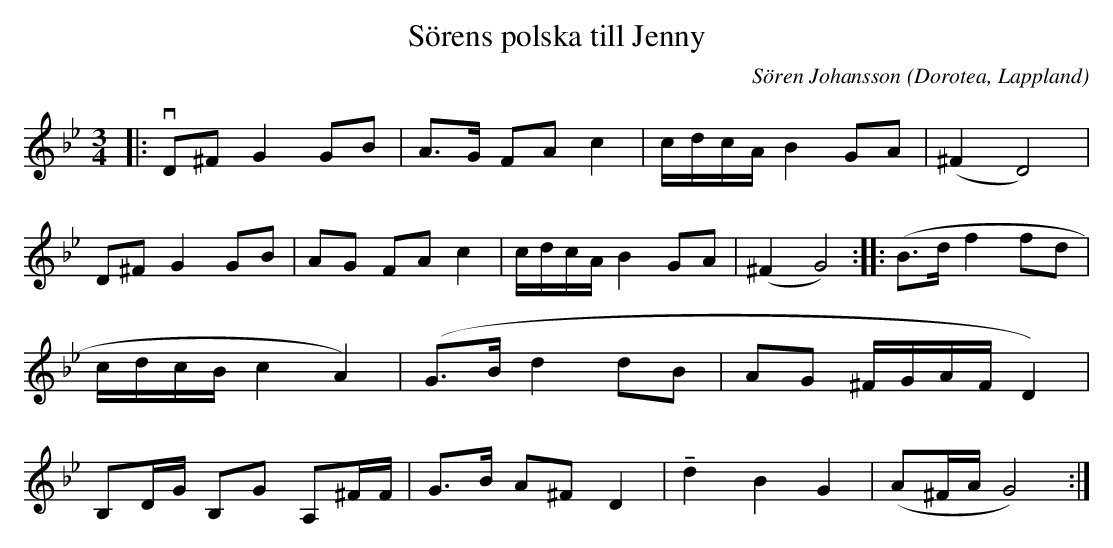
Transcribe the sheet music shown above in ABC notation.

X:1
T:Sörens polska till Jenny
C:Sören Johansson
O:Dorotea, Lappland
M:3/4
L:1/16
K:Gm
|:vD2^F2 G4 G2B2|A3G F2A2 c4|cdcA B4 G2A2|(^F4 D8)|D2^F2 G4 G2B2|A2G2 F2A2 c4|cdcA B4 G2A2|(^F4 G8):: (B3d f4 f2d2|cdcB c4 A4)|(G3B d4 d2B2|A2G2 ^FGAF D4)|B,2DG B,2G2 A,2^FF|G3B A2^F2 D4|!tenuto!d4 B4 G4|(A2^FA G8):|
